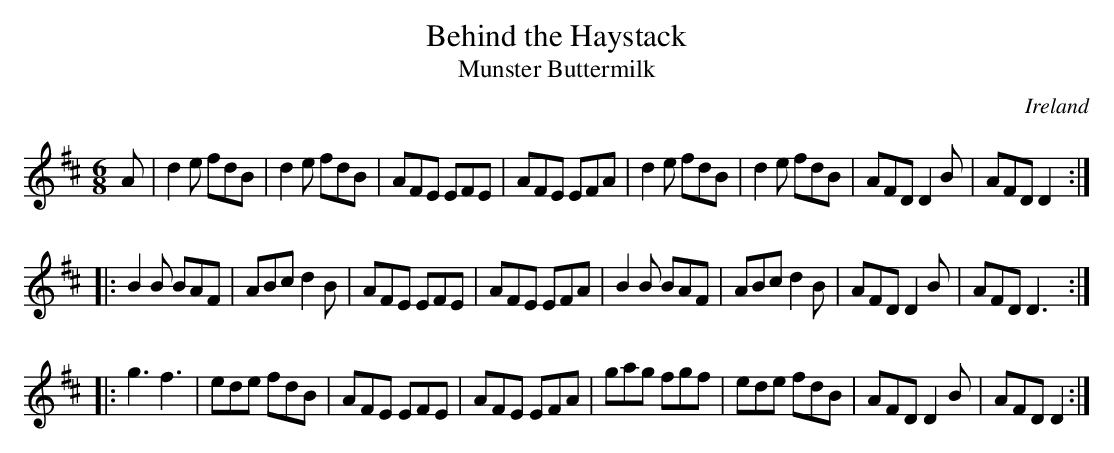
X:1
T:Behind the Haystack
T:Munster Buttermilk
M:6/8
O:Ireland
K:D major
A|\
d2e fdB | d2e fdB | AFE EFE | AFE EFA |\
d2e fdB | d2e fdB | AFD D2B | AFD D2 :|
|:B2B BAF | ABc d2B | AFE EFE | AFE EFA |\
B2B BAF | ABc d2B | AFD D2B | AFD D3 :|
|:g3 f3   | ede fdB | AFE EFE | AFE EFA |\
gag fgf | ede fdB | AFD D2B | AFD D2 :|
